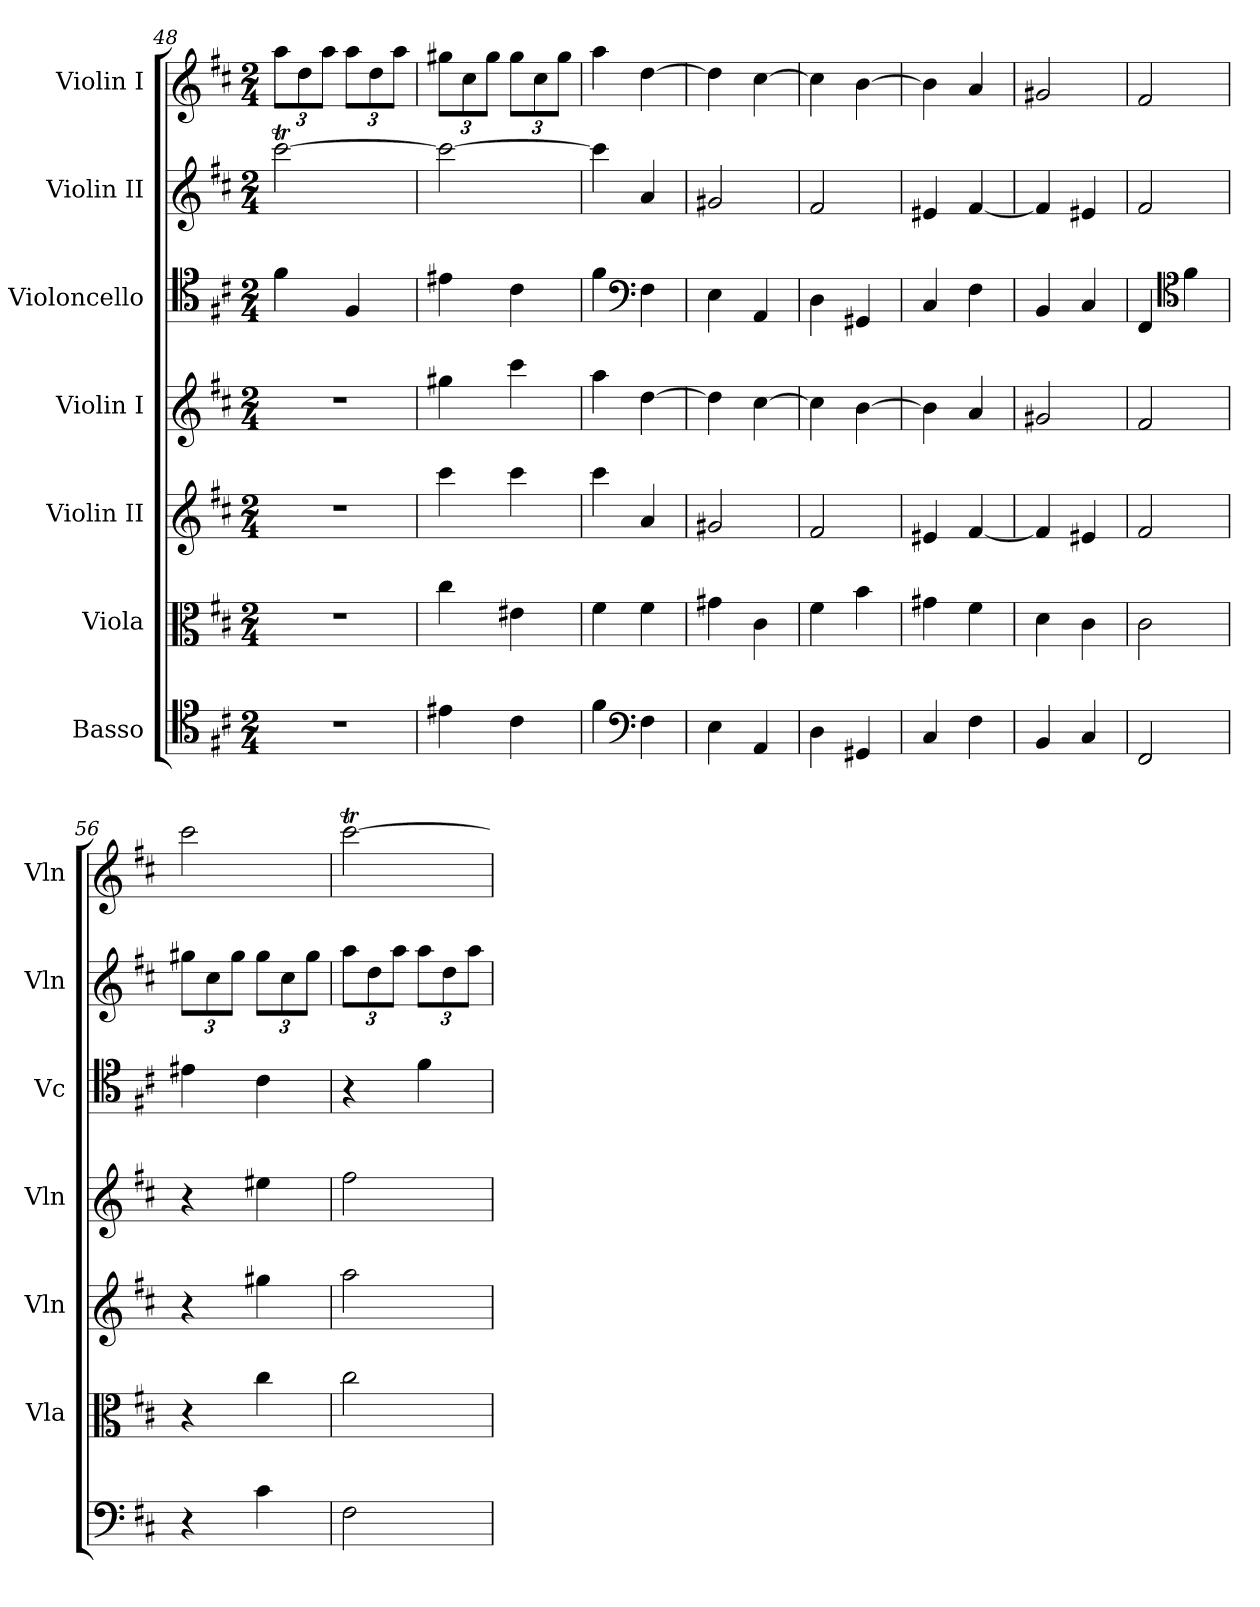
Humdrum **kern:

**kern	**kern	**kern	**kern	**kern	**kern	**kern
*part7	*part6	*part5	*part4	*part3	*part2	*part1
*staff7	*staff6	*staff5	*staff4	*staff3	*staff2	*staff1
*I"Basso	*I"Viola	*I"Violin II	*I"Violin I	*I"Violoncello	*I"Violin II	*I"Violin I
*	*I'Vla	*I'Vln	*I'Vln	*I'Vc	*I'Vln	*I'Vln
*clefC4	*clefC3	*clefG2	*clefG2	*clefC4	*clefG2	*clefG2
*k[f#c#]	*k[f#c#]	*k[f#c#]	*k[f#c#]	*k[f#c#]	*k[f#c#]	*k[f#c#]
*M2/4	*M2/4	*M2/4	*M2/4	*M2/4	*M2/4	*M2/4
*	*	*	*	*	*	*Xbrackettup
=48	=48	=48	=48	=48	=48	=48
2r	2r	2r	2r	4f#\	[2ccc#t\	12aa\L
.	.	.	.	.	.	12dd\
.	.	.	.	.	.	12aa\J
.	.	.	.	4F#/	.	12aa\L
.	.	.	.	.	.	12dd\
.	.	.	.	.	.	12aa\J
=49	=49	=49	=49	=49	=49	=49
4e#X\	4cc#\	4ccc#\	4gg#X\	4e#X\	2ccc#\_	12gg#X\L
.	.	.	.	.	.	12cc#\
.	.	.	.	.	.	12gg#\J
4c#\	4e#X\	4ccc#\	4ccc#\	4c#\	.	12gg#\L
.	.	.	.	.	.	12cc#\
.	.	.	.	.	.	12gg#\J
=50	=50	=50	=50	=50	=50	=50
4f#\	4f#\	4ccc#\	4aa\	4f#\	4ccc#TTT\]	4aa\
*clefF4	*	*	*	*clefF4	*	*
4F#\	4f#\	4a/	[4dd\	4F#\	4a/	[4dd\
!!LO:LB:g=z
=51	=51	=51	=51	=51	=51	=51
4E\	4g#X\	2g#X/	4dd\]	4E\	2g#X/	4dd\]
4AA/	4c#\	.	[4cc#\	4AA/	.	[4cc#\
=52	=52	=52	=52	=52	=52	=52
4D\	4f#\	2f#/	4cc#\]	4D\	2f#/	4cc#\]
4GG#X/	4b\	.	[4b\	4GG#X/	.	[4b\
=53	=53	=53	=53	=53	=53	=53
4C#/	4g#X\	4e#X/	4b\]	4C#/	4e#X/	4b\]
4F#\	4f#\	[4f#/	4a/	4F#\	[4f#/	4a/
=54	=54	=54	=54	=54	=54	=54
4BB/	4d\	4f#/]	2g#X/	4BB/	4f#/]	2g#X/
4C#/	4c#\	4e#X/	.	4C#/	4e#X/	.
=55	=55	=55	=55	=55	=55	=55
2FF#/	2c#\	2f#/	2f#/	4FF#/	2f#/	2f#/
*	*	*	*	*clefC4	*	*
.	.	.	.	4f#\	.	.
=56	=56	=56	=56	=56	=56	=56
*	*	*	*	*	*Xbrackettup	*
4r	4r	4r	4r	4e#X\	12gg#X\L	2ccc#\
.	.	.	.	.	12cc#\	.
.	.	.	.	.	12gg#\J	.
4c#\	4cc#\	4gg#X\	4ee#X\	4c#\	12gg#\L	.
.	.	.	.	.	12cc#\	.
.	.	.	.	.	12gg#\J	.
=57	=57	=57	=57	=57	=57	=57
2F#\	2cc#\	2aa\	2ff#\	4r	12aa\L	[2ccc#t\
.	.	.	.	.	12dd\	.
.	.	.	.	.	12aa\J	.
.	.	.	.	4f#\	12aa\L	.
.	.	.	.	.	12dd\	.
.	.	.	.	.	12aa\J	.
=	=	=	=	=	=	=
*-	*-	*-	*-	*-	*-	*-
